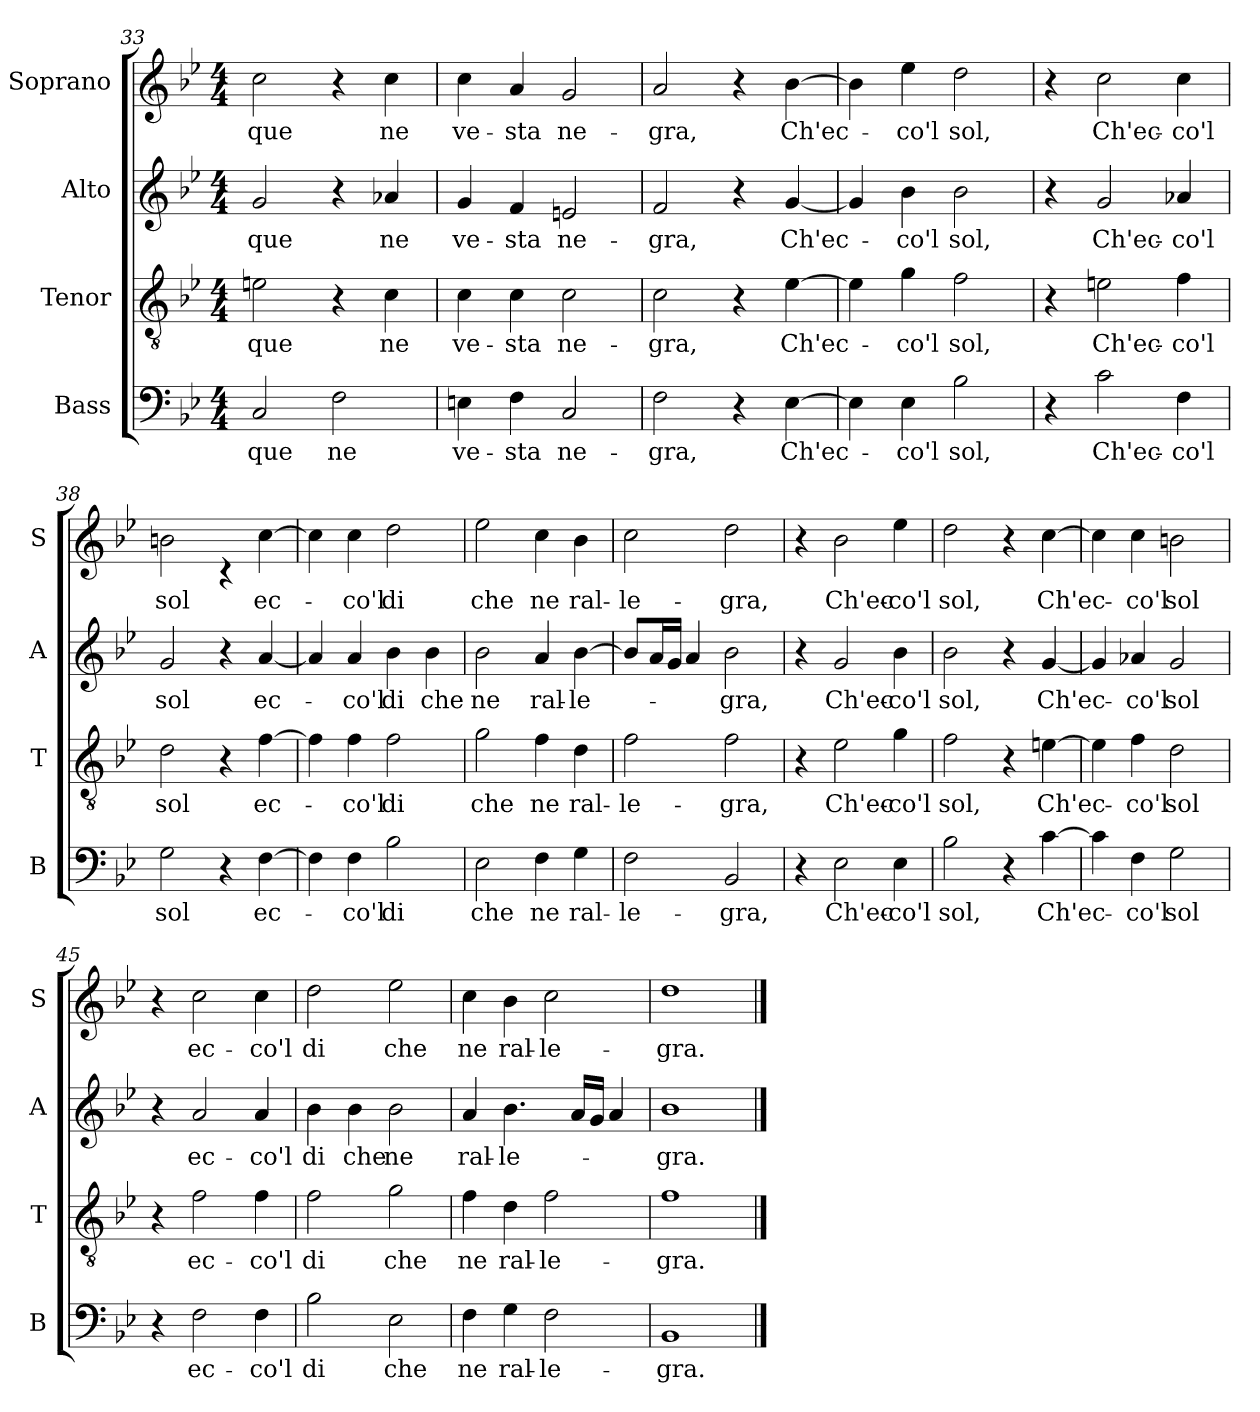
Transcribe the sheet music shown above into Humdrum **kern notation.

**kern	**text	**kern	**text	**kern	**text	**kern	**text
*part4	*part4	*part3	*part3	*part2	*part2	*part1	*part1
*staff4	*staff4	*staff3	*staff3	*staff2	*staff2	*staff1	*staff1
*I"Bass	*	*I"Tenor	*	*I"Alto	*	*I"Soprano	*
*I'B	*	*I'T	*	*I'A	*	*I'S	*
*clefF4	*	*clefGv2	*	*clefG2	*	*clefG2	*
*k[b-e-]	*	*k[b-e-]	*	*k[b-e-]	*	*k[b-e-]	*
*B-:	*	*B-:	*	*B-:	*	*B-:	*
*M4/4	*	*M4/4	*	*M4/4	*	*M4/4	*
=33	=33	=33	=33	=33	=33	=33	=33
!	!LO:LY:b	!	!LO:LY:b	!	!LO:LY:b	!	!LO:LY:b
2C/	-que	2en\	-que	2g/	-que	2cc\	-que
!	!LO:LY:b	!	!	!	!	!	!
2F\	ne	4r	.	4r	.	4r	.
!	!	!	!LO:LY:b	!	!LO:LY:b	!	!LO:LY:b
.	.	4c\	ne	4a-X/	ne	4cc\	ne
!!LO:PB:g=z
=34	=34	=34	=34	=34	=34	=34	=34
!	!LO:LY:b	!	!LO:LY:b	!	!LO:LY:b	!	!LO:LY:b
4En\	ve-	4c\	ve-	4g/	ve-	4cc\	ve-
!	!LO:LY:b	!	!LO:LY:b	!	!LO:LY:b	!	!LO:LY:b
4F\	-sta	4c\	-sta	4f/	-sta	4a/	-sta
!	!LO:LY:b	!	!LO:LY:b	!	!LO:LY:b	!	!LO:LY:b
2C/	ne-	2c\	ne-	2en/	ne-	2g/	ne-
=35	=35	=35	=35	=35	=35	=35	=35
!	!LO:LY:b	!	!LO:LY:b	!	!LO:LY:b	!	!LO:LY:b
2F\	-gra,	2c\	-gra,	2f/	-gra,	2a/	-gra,
4r	.	4r	.	4r	.	4r	.
!	!LO:LY:b	!	!LO:LY:b	!	!LO:LY:b	!	!LO:LY:b
[4E-\	Ch'ec-	[4e-\	Ch'ec-	[4g/	Ch'ec-	[4b-\	Ch'ec-
=36	=36	=36	=36	=36	=36	=36	=36
4E-\]	.	4e-\]	.	4g/]	.	4b-\]	.
!	!LO:LY:b	!	!LO:LY:b	!	!LO:LY:b	!	!LO:LY:b
4E-\	-co'l	4g\	-co'l	4b-\	-co'l	4ee-\	-co'l
!	!LO:LY:b	!	!LO:LY:b	!	!LO:LY:b	!	!LO:LY:b
2B-\	sol,	2f\	sol,	2b-\	sol,	2dd\	sol,
=37	=37	=37	=37	=37	=37	=37	=37
4r	.	4r	.	4r	.	4r	.
!	!LO:LY:b	!	!LO:LY:b	!	!LO:LY:b	!	!LO:LY:b
2c\	Ch'ec-	2en\	Ch'ec-	2g/	Ch'ec-	2cc\	Ch'ec-
!	!LO:LY:b	!	!LO:LY:b	!	!LO:LY:b	!	!LO:LY:b
4F\	-co'l	4f\	-co'l	4a-X/	-co'l	4cc\	-co'l
=38	=38	=38	=38	=38	=38	=38	=38
!	!LO:LY:b	!	!LO:LY:b	!	!LO:LY:b	!	!LO:LY:b
2G\	sol	2d\	sol	2g/	sol	2bn\	sol
4r	.	4r	.	4r	.	4rB	.
!	!LO:LY:b	!	!LO:LY:b	!	!LO:LY:b	!	!LO:LY:b
[4F\	ec-	[4f\	ec-	[4a/	ec-	[4cc\	ec-
!!LO:LB:g=z
=39	=39	=39	=39	=39	=39	=39	=39
4F\]	.	4f\]	.	4a/]	.	4cc\]	.
!	!LO:LY:b	!	!LO:LY:b	!	!LO:LY:b	!	!LO:LY:b
4F\	-co'l	4f\	-co'l	4a/	-co'l	4cc\	-co'l
!	!LO:LY:b	!	!LO:LY:b	!	!LO:LY:b	!	!LO:LY:b
2B-\	di	2f\	di	4b-\	di	2dd\	di
!	!	!	!	!	!LO:LY:b	!	!
.	.	.	.	4b-\	che	.	.
=40	=40	=40	=40	=40	=40	=40	=40
!	!LO:LY:b	!	!LO:LY:b	!	!LO:LY:b	!	!LO:LY:b
2E-\	che	2g\	che	2b-\	ne	2ee-\	che
!	!LO:LY:b	!	!LO:LY:b	!	!LO:LY:b	!	!LO:LY:b
4F\	ne	4f\	ne	4a/	ral-	4cc\	ne
!	!LO:LY:b	!	!LO:LY:b	!	!LO:LY:b	!	!LO:LY:b
4G\	ral-	4d\	ral-	[4b-\	-le-	4b-\	ral-
=41	=41	=41	=41	=41	=41	=41	=41
!	!LO:LY:b	!	!LO:LY:b	!	!	!	!LO:LY:b
2F\	-le-	2f\	-le-	8b-/L]	.	2cc\	-le-
.	.	.	.	16a/L	.	.	.
.	.	.	.	16g/JJ	.	.	.
.	.	.	.	4a/	.	.	.
!	!LO:LY:b	!	!LO:LY:b	!	!LO:LY:b	!	!LO:LY:b
2BB-/	-gra,	2f\	-gra,	2b-\	-gra,	2dd\	-gra,
=42	=42	=42	=42	=42	=42	=42	=42
4r	.	4r	.	4r	.	4r	.
!	!LO:LY:b	!	!LO:LY:b	!	!LO:LY:b	!	!LO:LY:b
2E-\	Ch'ec-	2e-\	Ch'ec-	2g/	Ch'ec-	2b-\	Ch'ec-
!	!LO:LY:b	!	!LO:LY:b	!	!LO:LY:b	!	!LO:LY:b
4E-\	-co'l	4g\	-co'l	4b-\	-co'l	4ee-\	-co'l
=43	=43	=43	=43	=43	=43	=43	=43
!	!LO:LY:b	!	!LO:LY:b	!	!LO:LY:b	!	!LO:LY:b
2B-\	sol,	2f\	sol,	2b-\	sol,	2dd\	sol,
4r	.	4r	.	4r	.	4r	.
!	!LO:LY:b	!	!LO:LY:b	!	!LO:LY:b	!	!LO:LY:b
[4c\	Ch'ec-	[4en\	Ch'ec-	[4g/	Ch'ec-	[4cc\	Ch'ec-
!!LO:LB:g=z
=44	=44	=44	=44	=44	=44	=44	=44
4c\]	.	4e\]	.	4g/]	.	4cc\]	.
!	!LO:LY:b	!	!LO:LY:b	!	!LO:LY:b	!	!LO:LY:b
4F\	-co'l	4f\	-co'l	4a-X/	-co'l	4cc\	-co'l
!	!LO:LY:b	!	!LO:LY:b	!	!LO:LY:b	!	!LO:LY:b
2G\	sol	2d\	sol	2g/	sol	2bn\	sol
=45	=45	=45	=45	=45	=45	=45	=45
4r	.	4r	.	4r	.	4r	.
!	!LO:LY:b	!	!LO:LY:b	!	!LO:LY:b	!	!LO:LY:b
2F\	ec-	2f\	ec-	2a/	ec-	2cc\	ec-
!	!LO:LY:b	!	!LO:LY:b	!	!LO:LY:b	!	!LO:LY:b
4F\	-co'l	4f\	-co'l	4a/	-co'l	4cc\	-co'l
=46	=46	=46	=46	=46	=46	=46	=46
!	!LO:LY:b	!	!LO:LY:b	!	!LO:LY:b	!	!LO:LY:b
2B-\	di	2f\	di	4b-\	di	2dd\	di
!	!	!	!	!	!LO:LY:b	!	!
.	.	.	.	4b-\	che	.	.
!	!LO:LY:b	!	!LO:LY:b	!	!LO:LY:b	!	!LO:LY:b
2E-\	che	2g\	che	2b-\	ne	2ee-\	che
=47	=47	=47	=47	=47	=47	=47	=47
!	!LO:LY:b	!	!LO:LY:b	!	!LO:LY:b	!	!LO:LY:b
4F\	ne	4f\	ne	4a/	ral-	4cc\	ne
!	!LO:LY:b	!	!LO:LY:b	!	!LO:LY:b	!	!LO:LY:b
4G\	ral-	4d\	ral-	4.b-\	-le-	4b-\	ral-
!	!LO:LY:b	!	!LO:LY:b	!	!	!	!LO:LY:b
2F\	-le-	2f\	-le-	.	.	2cc\	-le-
.	.	.	.	16a/LL	.	.	.
.	.	.	.	16g/JJ	.	.	.
.	.	.	.	4a/	.	.	.
=48	=48	=48	=48	=48	=48	=48	=48
!	!LO:LY:b	!	!LO:LY:b	!	!LO:LY:b	!	!LO:LY:b
1BB-	-gra.	1f	-gra.	1b-	-gra.	1dd	-gra.
==	==	==	==	==	==	==	==
*-	*-	*-	*-	*-	*-	*-	*-
